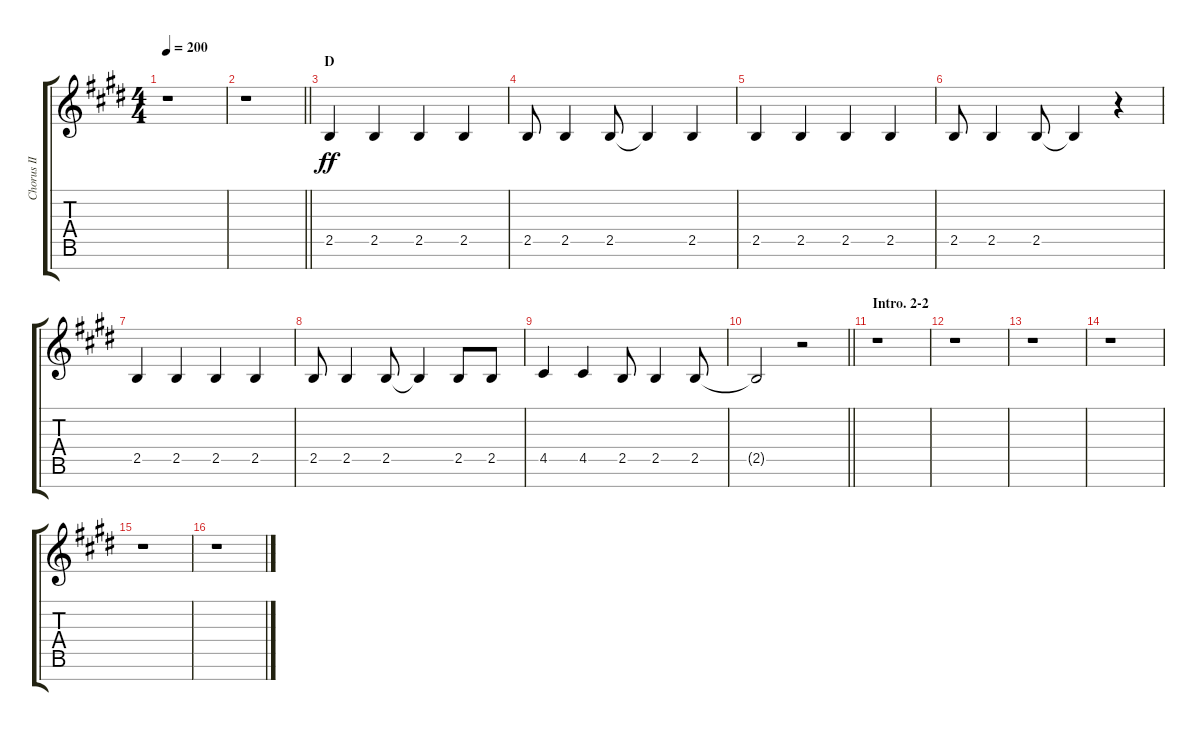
\track ("Chorus II" "Chorus II") {instrument voiceoohs}
\staff {score tabs}
\tuning (E5 B4 G4 D4 A3 E3 B2) {hide}
\ts (4 4)
\tempo 200
\clef g2
\ks e
r.1{dy ff} |
\barLineRight lightlight
r.1 |
\section ("" "D")
2.5.4 2.5.4 2.5.4 2.5.4 |
2.5.8 2.5.4 2.5.8 2.5{t}.4 2.5.4 |
2.5.4 2.5.4 2.5.4 2.5.4 |
2.5.8 2.5.4 2.5.8 2.5{t}.4 r.4 |
2.5.4 2.5.4 2.5.4 2.5.4 |
2.5.8 2.5.4 2.5.8 2.5{t}.4 2.5.8 2.5.8 |
4.5.4 4.5.4 2.5.8 2.5.4 2.5.8 |
\barLineRight lightlight
2.5{t}.2 r.2 |
\section ("" "Intro. 2-2")
r.1 |
r.1 |
r.1 |
r.1 |
r.1 |
r.1
